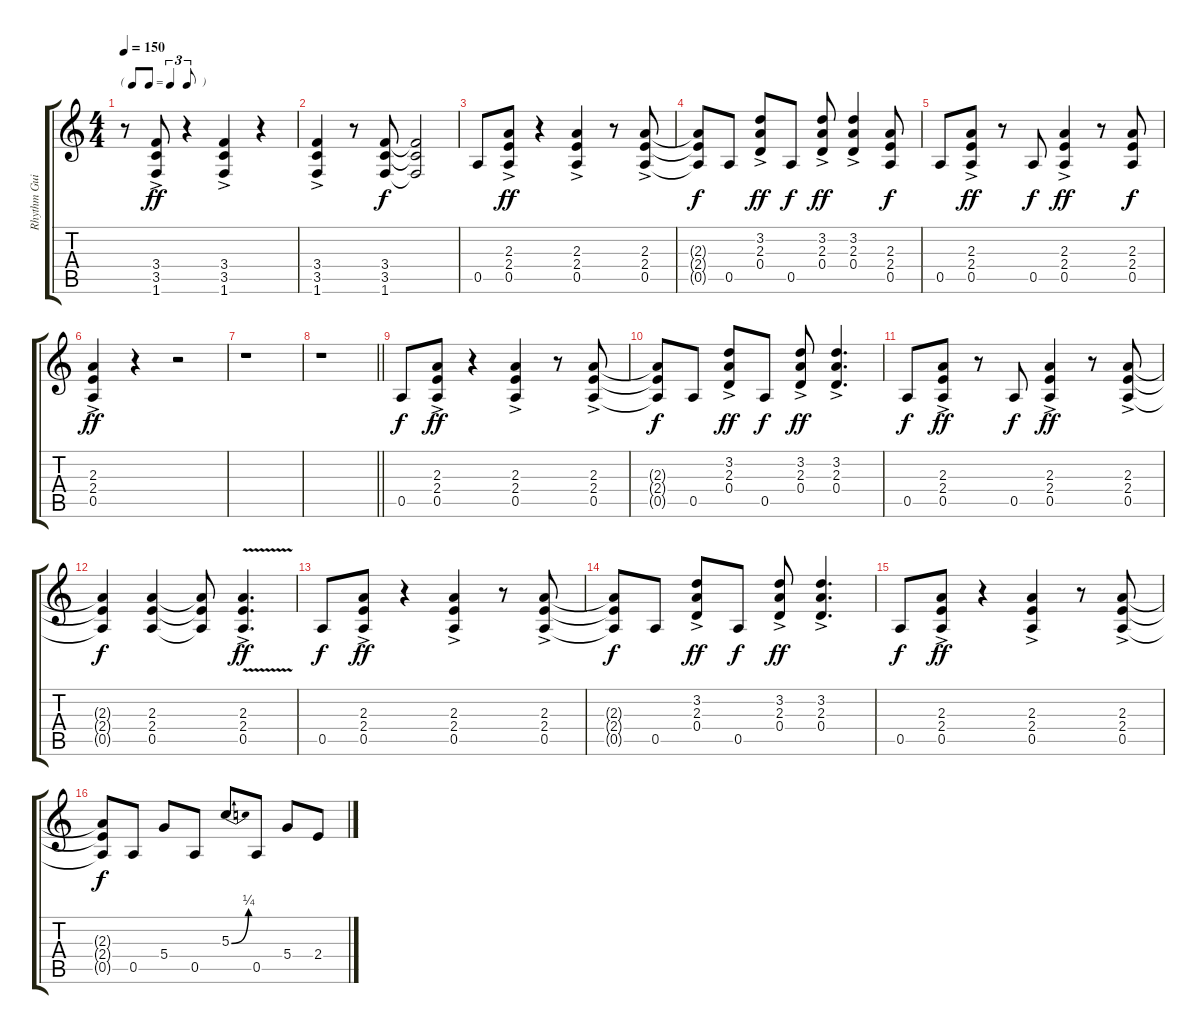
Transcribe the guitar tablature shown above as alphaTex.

\track ("Rhythm Guitar - Billy Gibbons" "Rhythm Gui") {instrument distortionguitar}
\staff {score tabs}
\tuning (E4 B3 G3 D3 A2 E2) {hide}
\ts (4 4)
\tf triplet8th
\tempo 150
\clef g2
\ks c
r.8{dy f} (3.4{ac} 3.5{ac} 1.6{ac}).8{dy ff} r.4 (3.4{ac} 3.5{ac} 1.6{ac}).4 r.4 |
(3.4{ac} 3.5{ac} 1.6{ac}).4 r.8 (3.4 3.5 1.6).8{dy f} (3.4{t} 3.5{t} 1.6{t}).2 |
0.5.8 (2.3{ac} 2.4{ac} 0.5{ac}).8{dy ff} r.4 (2.3{ac} 2.4{ac} 0.5{ac}).4 r.8 (2.3{ac} 2.4{ac} 0.5{ac}).8 |
(2.3{t} 2.4{t} 0.5{t}).8{dy f} 0.5.8 (3.2{ac} 2.3{ac} 0.4{ac}).8{dy ff} 0.5.8{dy f} (3.2{ac} 2.3{ac} 0.4{ac}).8{dy ff} (3.2{ac} 2.3{ac} 0.4{ac}).4 (2.3 2.4 0.5).8{dy f} |
0.5.8 (2.3{ac} 2.4{ac} 0.5{ac}).8{dy ff} r.8 0.5.8{dy f} (2.3{ac} 2.4{ac} 0.5{ac}).4{dy ff} r.8 (2.3 2.4 0.5).8{dy f} |
(2.3{ac} 2.4{ac} 0.5{ac}).4{dy ff} r.4 r.2 |
r.1 |
\barLineRight lightlight
r.1 |
0.5.8{dy f} (2.3{ac} 2.4{ac} 0.5{ac}).8{dy ff} r.4 (2.3{ac} 2.4{ac} 0.5{ac}).4 r.8 (2.3{ac} 2.4{ac} 0.5{ac}).8 |
(2.3{t} 2.4{t} 0.5{t}).8{dy f} 0.5.8 (3.2{ac} 2.3{ac} 0.4{ac}).8{dy ff} 0.5.8{dy f} (3.2{ac} 2.3{ac} 0.4{ac}).8{dy ff} (3.2{ac} 2.3{ac} 0.4{ac}).4{d} |
0.5.8{dy f} (2.3{ac} 2.4{ac} 0.5{ac}).8{dy ff} r.8 0.5.8{dy f} (2.3{ac} 2.4{ac} 0.5{ac}).4{dy ff} r.8 (2.3{ac} 2.4{ac} 0.5{ac}).8 |
(2.3{t} 2.4{t} 0.5{t}).4{dy f} (2.3 2.4 0.5).4 (2.3{t} 2.4{t} 0.5{t}).8 (2.3{v ac} 2.4{v ac} 0.5{v ac}).4{d dy ff} |
0.5.8{dy f} (2.3{ac} 2.4{ac} 0.5{ac}).8{dy ff} r.4 (2.3{ac} 2.4{ac} 0.5{ac}).4 r.8 (2.3{ac} 2.4{ac} 0.5{ac}).8 |
(2.3{t} 2.4{t} 0.5{t}).8{dy f} 0.5.8 (3.2{ac} 2.3{ac} 0.4{ac}).8{dy ff} 0.5.8{dy f} (3.2{ac} 2.3{ac} 0.4{ac}).8{dy ff} (3.2{ac} 2.3{ac} 0.4{ac}).4{d} |
0.5.8{dy f} (2.3{ac} 2.4{ac} 0.5{ac}).8{dy ff} r.4 (2.3{ac} 2.4{ac} 0.5{ac}).4 r.8 (2.3{ac} 2.4{ac} 0.5{ac}).8 |
(2.3{t} 2.4{t} 0.5{t}).8{dy f} 0.5.8 5.4.8 0.5.8 5.3{be (bend 0 0 60 1)}.8 0.5.8 5.4.8 2.4.8
